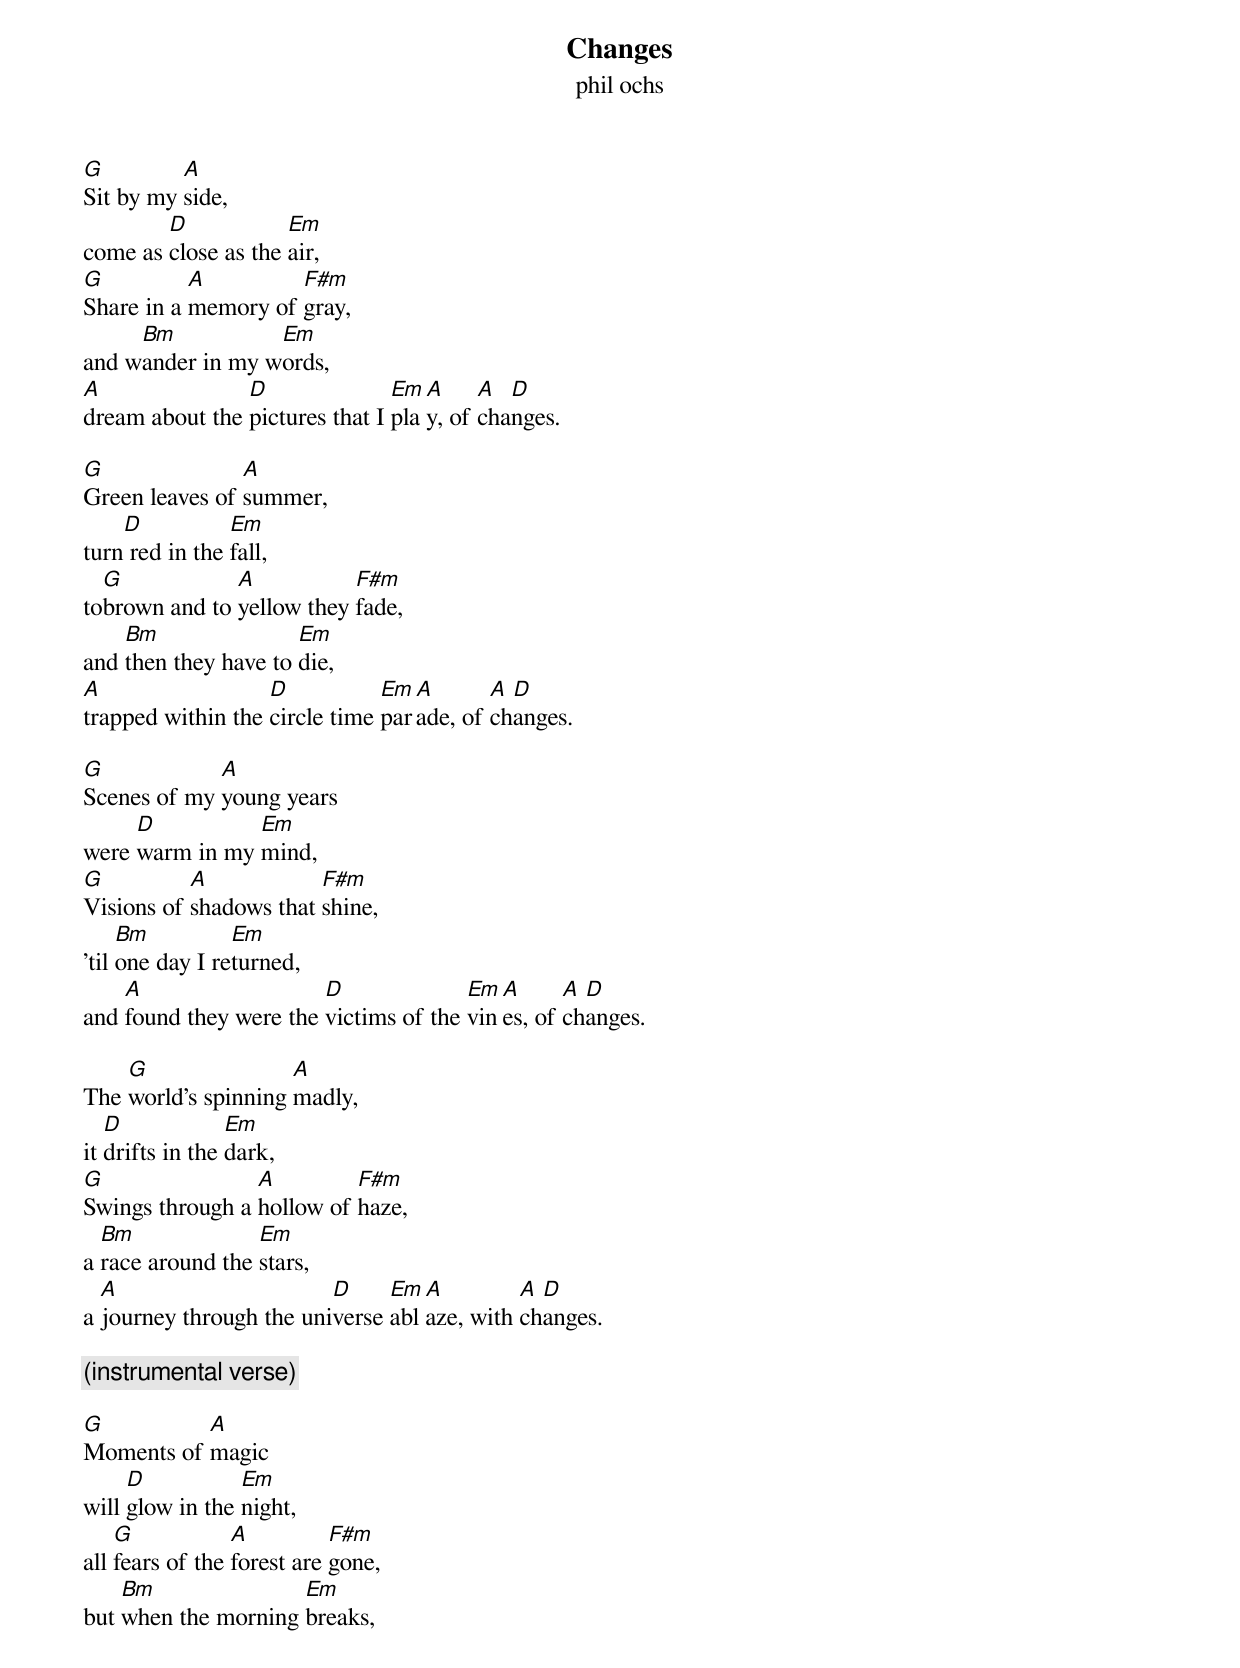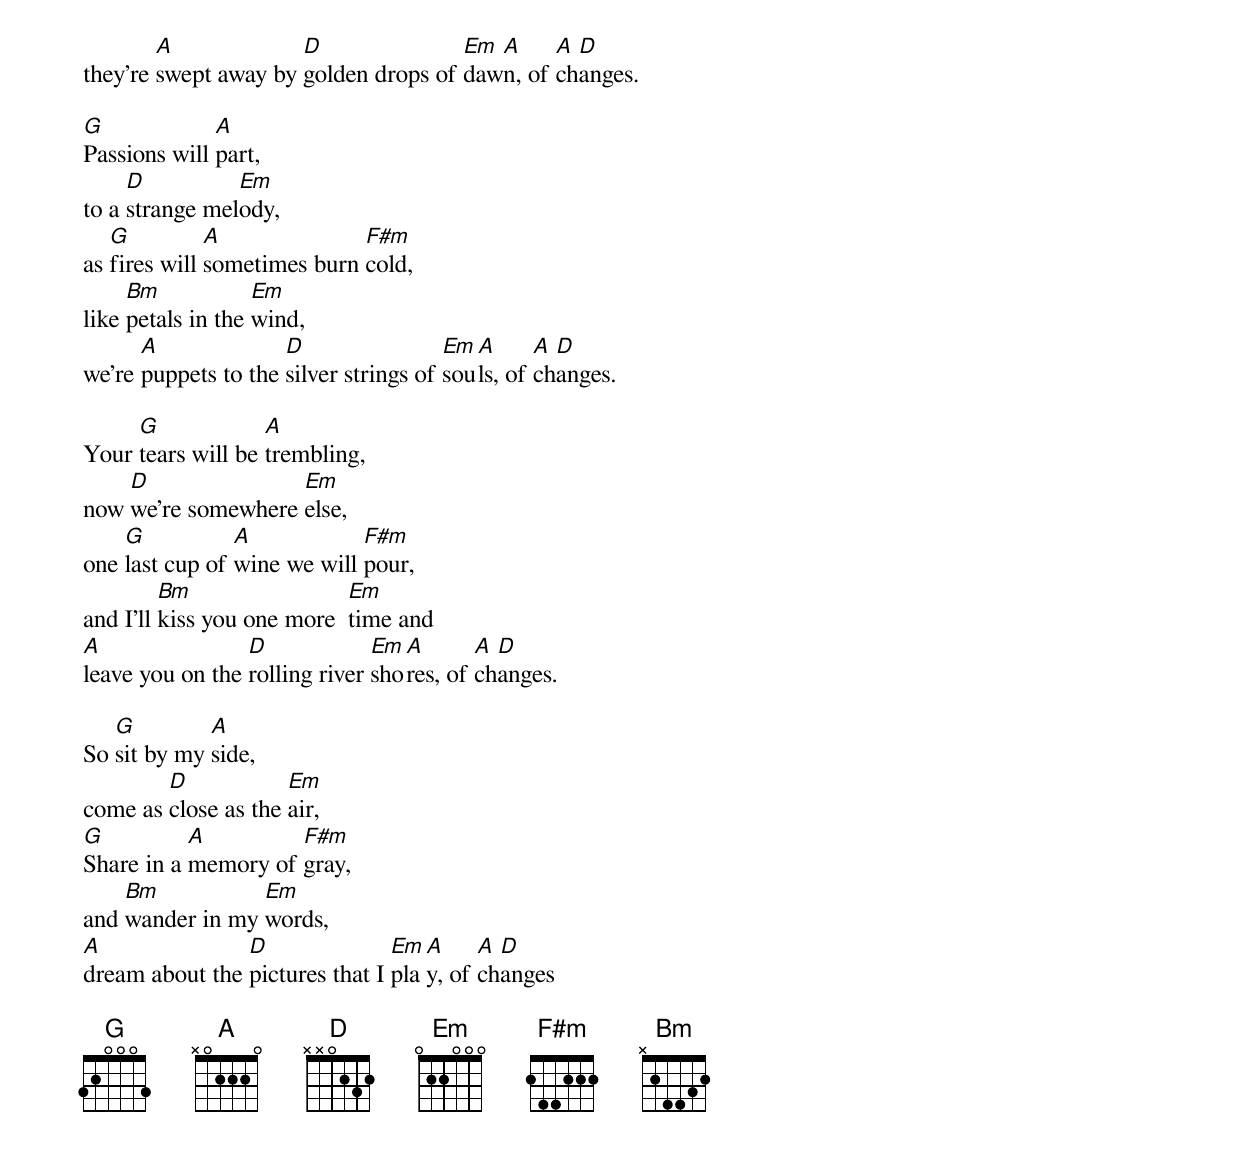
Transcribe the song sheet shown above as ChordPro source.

{title: Changes}
{subtitle: phil ochs}
[G]Sit by my [A]side,
come as [D]close as the [Em]air,
[G]Share in a [A]memory of [F#m]gray,
and w[Bm]ander in my w[Em]ords,
[A]dream about the [D]pictures that I [Em]pla[A]y, of [A]cha[D]nges.

[G]Green leaves of [A]summer,
turn[D] red in the [Em]fall,
to[G]brown and to [A]yellow they [F#m]fade,
and [Bm]then they have to [Em]die,
[A]trapped within the [D]circle time [Em]par[A]ade, of [A]ch[D]anges.

[G]Scenes of my [A]young years
were [D]warm in my [Em]mind,
[G]Visions of [A]shadows that [F#m]shine,
'til [Bm]one day I re[Em]turned,
and [A]found they were the [D]victims of the [Em]vin[A]es, of [A]ch[D]anges.

The [G]world's spinning [A]madly,
it [D]drifts in the [Em]dark,
[G]Swings through a [A]hollow of [F#m]haze,
a [Bm]race around the [Em]stars,
a [A]journey through the uni[D]verse [Em]abl[A]aze, with [A]ch[D]anges.

{c:(instrumental verse)}

[G]Moments of [A]magic
will [D]glow in the [Em]night,
all [G]fears of the [A]forest are [F#m]gone,
but [Bm]when the morning [Em]breaks,
they're [A]swept away by [D]golden drops of [Em]daw[A]n, of [A]ch[D]anges.

[G]Passions will [A]part,
to a [D]strange mel[Em]ody,
as [G]fires will [A]sometimes burn [F#m]cold,
like [Bm]petals in the [Em]wind,
we're [A]puppets to the [D]silver strings of [Em]sou[A]ls, of [A]ch[D]anges.

Your [G]tears will be [A]trembling,
now [D]we're somewhere [Em]else,
one [G]last cup of [A]wine we will [F#m]pour,
and I'll [Bm]kiss you one more  [Em]time and
[A]leave you on the [D]rolling river [Em]sho[A]res, of [A]ch[D]anges.

So [G]sit by my [A]side,
come as [D]close as the [Em]air,
[G]Share in a [A]memory of [F#m]gray,
and [Bm]wander in my [Em]words,
[A]dream about the [D]pictures that I [Em]pla[A]y, of [A]ch[D]anges

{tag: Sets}
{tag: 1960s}
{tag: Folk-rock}
